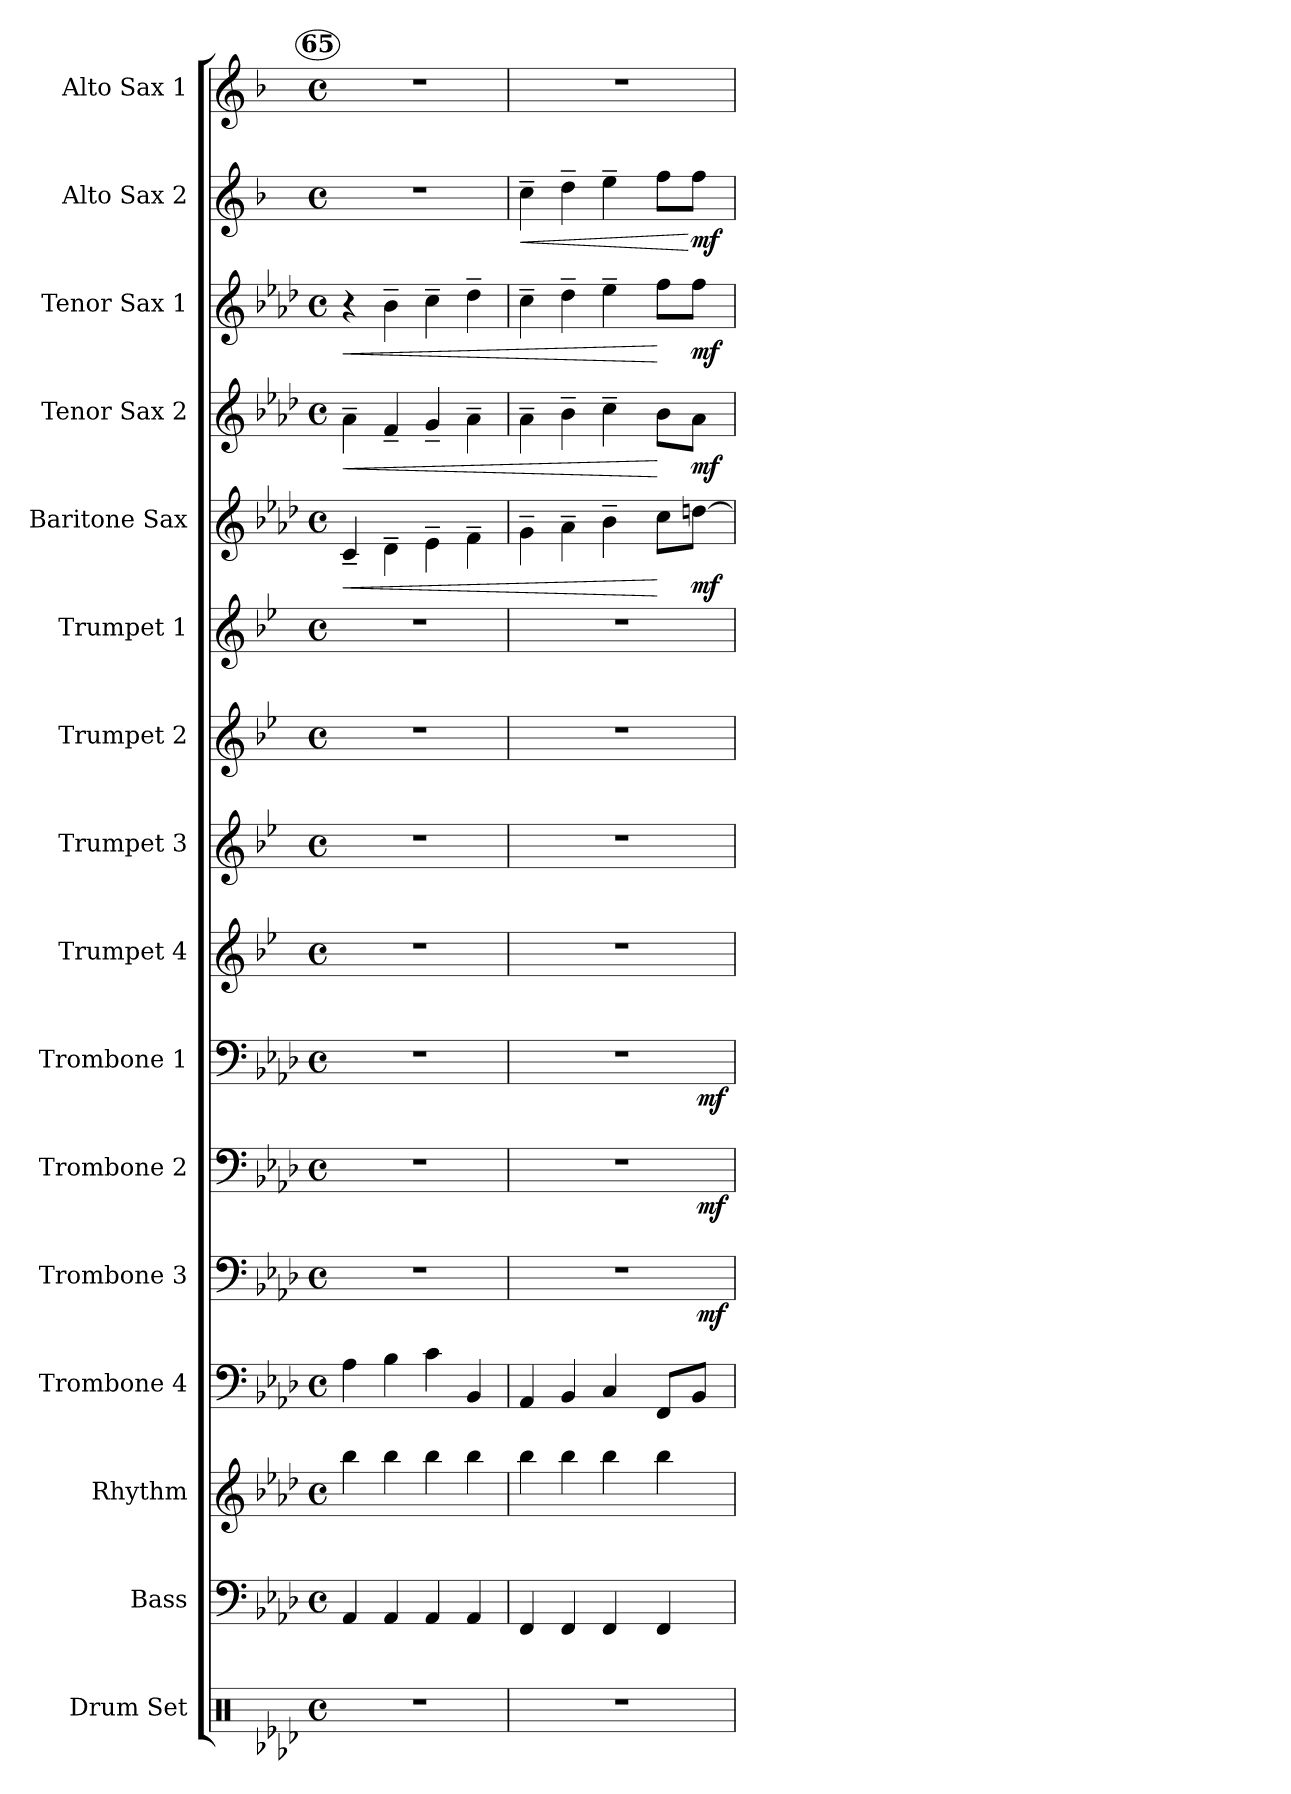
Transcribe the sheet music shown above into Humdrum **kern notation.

**kern	**kern	**kern	**kern	**kern	**dynam	**kern	**dynam	**kern	**dynam	**kern	**kern	**kern	**kern	**kern	**dynam	**kern	**dynam	**kern	**dynam	**kern	**dynam	**kern
*part16	*part15	*part14	*part13	*part12	*part12	*part11	*part11	*part10	*part10	*part9	*part8	*part7	*part6	*part5	*part5	*part4	*part4	*part3	*part3	*part2	*part2	*part1
*staff16	*staff15	*staff14	*staff13	*staff12	*staff12	*staff11	*staff11	*staff10	*staff10	*staff9	*staff8	*staff7	*staff6	*staff5	*staff5	*staff4	*staff4	*staff3	*staff3	*staff2	*staff2	*staff1
*I"Drum Set	*I"Bass	*I"Rhythm	*I"Trombone 4	*I"Trombone 3	*	*I"Trombone 2	*	*I"Trombone 1	*	*I"Trumpet 4	*I"Trumpet 3	*I"Trumpet 2	*I"Trumpet 1	*I"Baritone Sax	*	*I"Tenor Sax 2	*	*I"Tenor Sax 1	*	*I"Alto Sax 2	*	*I"Alto Sax 1
*I'Drums	*I'Bass	*	*	*	*	*	*	*	*	*I'Tpt 4	*I'Tpt 3	*I'Tpt 2	*I'Tpt 1	*I'Bari Sax	*	*I'Tenor 2	*	*I'Tenor 1	*	*I'Alto 2	*	*I'Alto 1
!!LO:PB:g=z
*clefX	*clefF4	*clefG2	*clefF4	*clefF4	*	*clefF4	*	*clefF4	*	*clefG2	*clefG2	*clefG2	*clefG2	*clefG2	*	*clefG2	*	*clefG2	*	*clefG2	*	*clefG2
*	*ITrd7c12	*ITrd7c12	*	*	*	*	*	*	*	*ITrd1c2	*ITrd1c2	*ITrd1c2	*ITrd1c2	*ITrd12c21	*	*ITrd8c14	*	*ITrd8c14	*	*ITrd5c9	*	*ITrd5c9
*k[b-e-a-d-]	*k[b-e-a-d-]	*k[b-e-a-d-]	*k[b-e-a-d-]	*k[b-e-a-d-]	*	*k[b-e-a-d-]	*	*k[b-e-a-d-]	*	*k[b-e-a-d-]	*k[b-e-a-d-]	*k[b-e-a-d-]	*k[b-e-a-d-]	*k[b-e-a-d-]	*	*k[b-e-a-d-]	*	*k[b-e-a-d-]	*	*k[b-e-a-d-]	*	*k[b-e-a-d-]
*A-:	*A-:	*A-:	*A-:	*A-:	*	*A-:	*	*A-:	*	*A-:	*A-:	*A-:	*A-:	*A-:	*	*A-:	*	*A-:	*	*A-:	*	*A-:
*M4/4	*M4/4	*M4/4	*M4/4	*M4/4	*	*M4/4	*	*M4/4	*	*M4/4	*M4/4	*M4/4	*M4/4	*M4/4	*	*M4/4	*	*M4/4	*	*M4/4	*	*M4/4
*met(c)	*met(c)	*met(c)	*met(c)	*met(c)	*	*met(c)	*	*met(c)	*	*met(c)	*met(c)	*met(c)	*met(c)	*met(c)	*	*met(c)	*	*met(c)	*	*met(c)	*	*met(c)
!!LO:REH:place=s1:a:B:enc=circle:fs=7.2:t=65
=65	=65	=65	=65	=65	=65	=65	=65	=65	=65	=65	=65	=65	=65	=65	=65	=65	=65	=65	=65	=65	=65	=65
!	!	!	!	!	!	!	!	!	!	!	!	!	!	!	!LO:HP:b	!	!LO:HP:b	!	!LO:HP:b	!	!	!
1r	4AAA-/	4b-\	4A-\	1r	.	1r	.	1r	.	1r	1r	1r	1r	4C~>/	<	4A-~>\	<	4r	<	1r	.	1r
.	4AAA-/	4b-\	4B-\	.	.	.	.	.	.	.	.	.	.	4D-~>\	.	4F~>/	.	4B-~>\	.	.	.	.
.	4AAA-/	4b-\	4c\	.	.	.	.	.	.	.	.	.	.	4E-~>\	.	4G~>/	.	4c~>\	.	.	.	.
.	4AAA-/	4b-\	4BB-/	.	.	.	.	.	.	.	.	.	.	4F~>\	.	4A-~>\	.	4d-~>\	.	.	.	.
=66	=66	=66	=66	=66	=66	=66	=66	=66	=66	=66	=66	=66	=66	=66	=66	=66	=66	=66	=66	=66	=66	=66
!	!	!	!	!	!	!	!	!	!	!	!	!	!	!	!	!	!	!	!	!	!LO:HP:b	!
*	*	*	*	*^	*	*^	*	*^	*	*	*	*	*	*	*	*	*	*	*	*	*	*
1r	4FFF/	4b-\	4AA-/	1r	3%2ryy	.	1r	3%2ryy	.	1r	3%2ryy	.	1r	1r	1r	1r	4G~>\	.	4A-~>\	.	4c~>\	.	4e-~>\	<	1r
.	4FFF/	4b-\	4BB-/	.	.	.	.	.	.	.	.	.	.	.	.	.	4A-~>\	.	4B-~>\	.	4d-~>\	.	4f~>\	.	.
.	4FFF/	4b-\	4C/	.	.	.	.	.	.	.	.	.	.	.	.	.	4B-~>\	.	4c~>\	.	4e-~>\	.	4g~>\	.	.
.	.	.	.	.	6ryy	.	.	6ryy	.	.	6ryy	.	.	.	.	.	.	.	.	.	.	.	.	.	.
.	4FFF/	4b-\	8FF/L	.	.	.	.	.	.	.	.	.	.	.	.	.	8c\L	[	8B-\L	[	8f\L	[	8a-\L	.	.
.	.	.	.	.	24ryy	.	.	24ryy	.	.	24ryy	.	.	.	.	.	.	.	.	.	.	.	.	.	.
!	!	!	!	!	!	!	!	!	!	!	!	!	!	!	!	!	!	!LO:DY:b	!	!LO:DY:b	!	!LO:DY:b	!	!LO:DY:n=1:b	!
.	.	.	8BB-/J	.	96ryy	.	.	96ryy	.	.	96ryy	.	.	.	.	.	[8dn\J	mf	8A-\J	mf	8f\J	mf	8a-\J	[ mf	.
!	!	!	!	!	!	!LO:DY:b	!	!	!LO:DY:b	!	!	!LO:DY:b	!	!	!	!	!	!	!	!	!	!	!	!	!
.	.	.	.	.	12ryy	mf	.	12ryy	mf	.	12ryy	mf	.	.	.	.	.	.	.	.	.	.	.	.	.
.	.	.	.	.	48.ryy	.	.	48.ryy	.	.	48.ryy	.	.	.	.	.	.	.	.	.	.	.	.	.	.
*	*	*	*	*v	*v	*	*	*	*	*v	*v	*	*	*	*	*	*	*	*	*	*	*	*	*	*
*	*	*	*	*	*	*v	*v	*	*	*	*	*	*	*	*	*	*	*	*	*	*	*	*
=	=	=	=	=	=	=	=	=	=	=	=	=	=	=	=	=	=	=	=	=	=	=
*-	*-	*-	*-	*-	*-	*-	*-	*-	*-	*-	*-	*-	*-	*-	*-	*-	*-	*-	*-	*-	*-	*-
